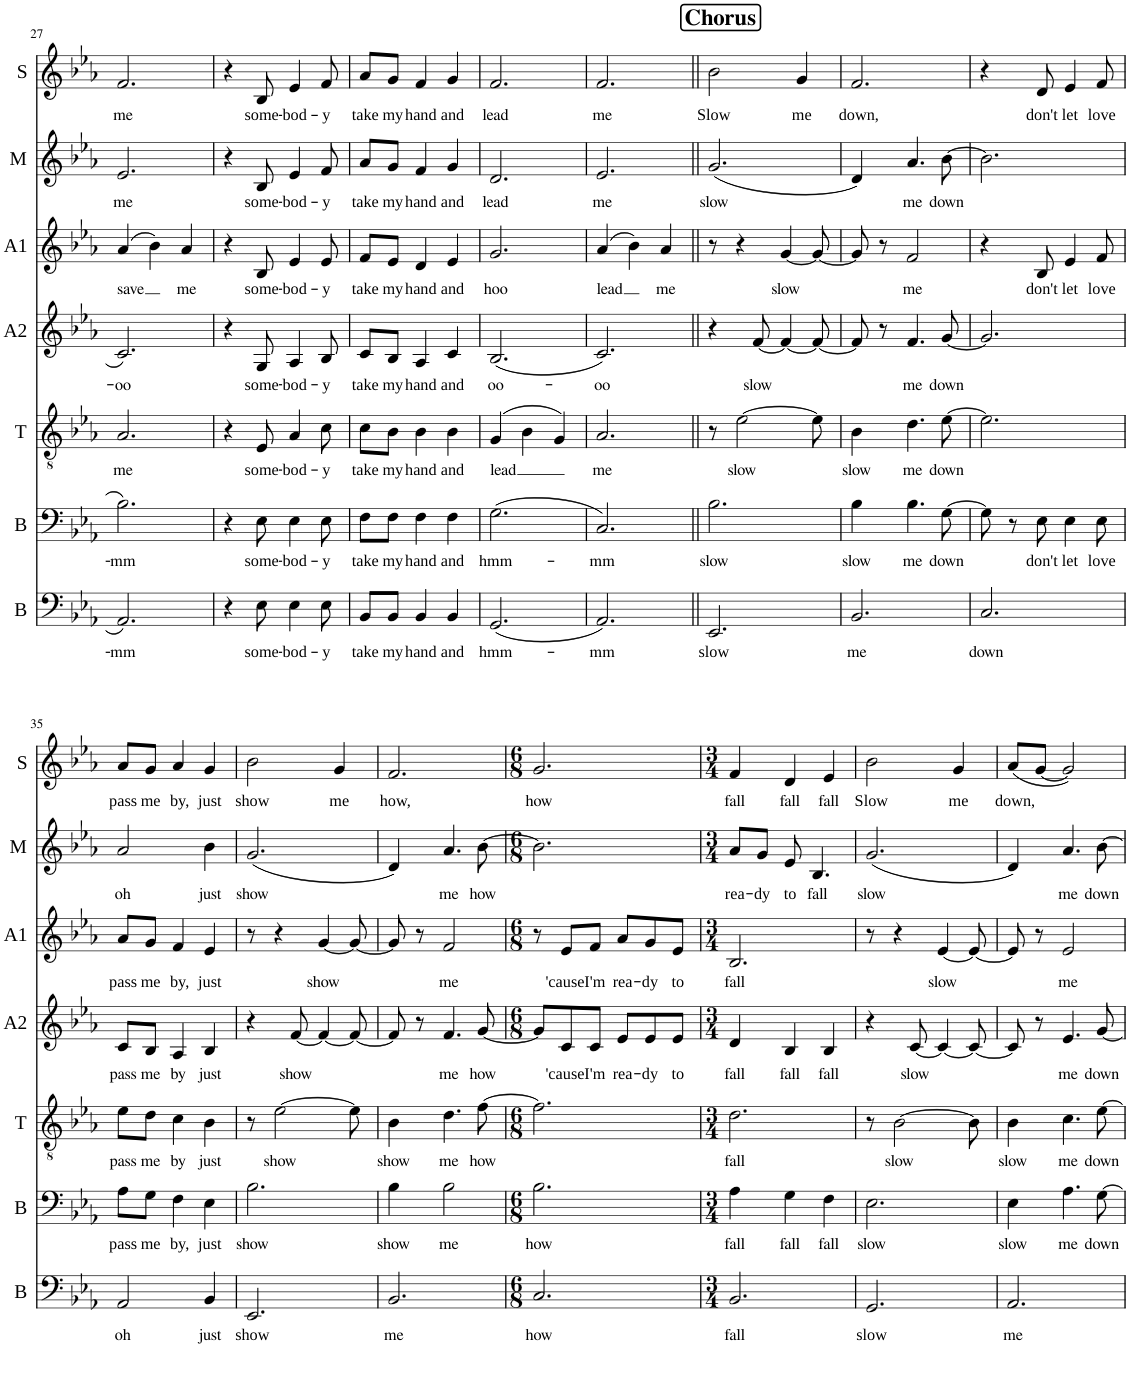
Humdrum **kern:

**kern	**text	**kern	**text	**kern	**text	**kern	**text	**kern	**text	**kern	**text	**kern	**text
*part7	*part7	*part6	*part6	*part5	*part5	*part4	*part4	*part3	*part3	*part2	*part2	*part1	*part1
*staff7	*staff7	*staff6	*staff6	*staff5	*staff5	*staff4	*staff4	*staff3	*staff3	*staff2	*staff2	*staff1	*staff1
*I"Bass	*	*I"Baritone	*	*I"Tenor	*	*I"Alto 2	*	*I"Alto 1	*	*I"Mezzo	*	*I"Soprano	*
*I'B	*	*I'B	*	*I'T	*	*I'A2	*	*I'A1	*	*I'M	*	*I'S	*
!!LO:PB:g=z
*clefF4	*	*clefF4	*	*clefGv2	*	*clefG2	*	*clefG2	*	*clefG2	*	*clefG2	*
*k[b-e-a-]	*	*k[b-e-a-]	*	*k[b-e-a-]	*	*k[b-e-a-]	*	*k[b-e-a-]	*	*k[b-e-a-]	*	*k[b-e-a-]	*
*M3/4	*	*M3/4	*	*M3/4	*	*M3/4	*	*M3/4	*	*M3/4	*	*M3/4	*
=27	=27	=27	=27	=27	=27	=27	=27	=27	=27	=27	=27	=27	=27
!	!LO:LY:b	!	!LO:LY:b	!	!LO:LY:b	!	!LO:LY:b	!	!LO:LY:b	!	!LO:LY:b	!	!LO:LY:b
2.AA-/	-mm	2.B-\	-mm	2.A-/	me	2.c/	-oo	(4a-/	save	2.e-/	me	2.f/	me
.	.	.	.	.	.	.	.	4b-\)	.	.	.	.	.
!	!	!	!	!	!	!	!	!	!LO:LY:b	!	!	!	!
.	.	.	.	.	.	.	.	4a-/	me	.	.	.	.
=28	=28	=28	=28	=28	=28	=28	=28	=28	=28	=28	=28	=28	=28
4r	.	4r	.	4r	.	4r	.	4r	.	4r	.	4r	.
!	!LO:LY:b	!	!LO:LY:b	!	!LO:LY:b	!	!LO:LY:b	!	!LO:LY:b	!	!LO:LY:b	!	!LO:LY:b
8E-\	some-	8E-\	some-	8E-/	some-	8G/	some-	8B-/	some-	8B-/	some-	8B-/	some-
!	!LO:LY:b	!	!LO:LY:b	!	!LO:LY:b	!	!LO:LY:b	!	!LO:LY:b	!	!LO:LY:b	!	!LO:LY:b
4E-\	-bod-	4E-\	-bod-	4A-/	-bod-	4A-/	-bod-	4e-/	-bod-	4e-/	-bod-	4e-/	-bod-
!	!LO:LY:b	!	!LO:LY:b	!	!LO:LY:b	!	!LO:LY:b	!	!LO:LY:b	!	!LO:LY:b	!	!LO:LY:b
8E-\	-y	8E-\	-y	8c\	-y	8B-/	-y	8e-/	-y	8f/	-y	8f/	-y
=29	=29	=29	=29	=29	=29	=29	=29	=29	=29	=29	=29	=29	=29
!	!LO:LY:b	!	!LO:LY:b	!	!LO:LY:b	!	!LO:LY:b	!	!LO:LY:b	!	!LO:LY:b	!	!LO:LY:b
8BB-/L	take	8F\L	take	8c\L	take	8c/L	take	8f/L	take	8a-/L	take	8a-/L	take
!	!LO:LY:b	!	!LO:LY:b	!	!LO:LY:b	!	!LO:LY:b	!	!LO:LY:b	!	!LO:LY:b	!	!LO:LY:b
8BB-/J	my	8F\J	my	8B-\J	my	8B-/J	my	8e-/J	my	8g/J	my	8g/J	my
!	!LO:LY:b	!	!LO:LY:b	!	!LO:LY:b	!	!LO:LY:b	!	!LO:LY:b	!	!LO:LY:b	!	!LO:LY:b
4BB-/	hand	4F\	hand	4B-\	hand	4A-/	hand	4d/	hand	4f/	hand	4f/	hand
!	!LO:LY:b	!	!LO:LY:b	!	!LO:LY:b	!	!LO:LY:b	!	!LO:LY:b	!	!LO:LY:b	!	!LO:LY:b
4BB-/	and	4F\	and	4B-\	and	4c/	and	4e-/	and	4g/	and	4g/	and
=30	=30	=30	=30	=30	=30	=30	=30	=30	=30	=30	=30	=30	=30
!	!LO:LY:b	!	!LO:LY:b	!	!LO:LY:b	!	!LO:LY:b	!	!LO:LY:b	!	!LO:LY:b	!	!LO:LY:b
(2.GG/	hmm-	(2.G\	hmm-	(4G/	-lead	(2.B-/	oo-	2.g/	hoo	2.d/	lead	2.f/	lead
.	.	.	.	4B-\	.	.	.	.	.	.	.	.	.
.	.	.	.	4G/)	.	.	.	.	.	.	.	.	.
=31	=31	=31	=31	=31	=31	=31	=31	=31	=31	=31	=31	=31	=31
!	!LO:LY:b	!	!LO:LY:b	!	!LO:LY:b	!	!LO:LY:b	!	!LO:LY:b	!	!LO:LY:b	!	!LO:LY:b
2.AA-/)	-mm	2.C/)	-mm	2.A-/	me	2.c/)	-oo	(4a-/	lead	2.e-/	me	2.f/	me
.	.	.	.	.	.	.	.	4b-\)	.	.	.	.	.
!	!	!	!	!	!	!	!	!	!LO:LY:b	!	!	!	!
.	.	.	.	.	.	.	.	4a-/	me	.	.	.	.
!!LO:REH:place=s1:a:B:cj:fs=14:t=Chorus
=32||	=32||	=32||	=32||	=32||	=32||	=32||	=32||	=32||	=32||	=32||	=32||	=32||	=32||
!	!LO:LY:b	!	!LO:LY:b	!	!	!	!	!	!	!	!LO:LY:b	!	!LO:LY:b
2.EE-/	slow	2.B-\	slow	8r	.	4r	.	8r	.	(2.g/	slow	2b-\	Slow
!	!	!	!	!	!LO:LY:b	!	!	!	!	!	!	!	!
.	.	.	.	[2e-\	slow	.	.	4r	.	.	.	.	.
!	!	!	!	!	!	!	!LO:LY:b	!	!	!	!	!	!
.	.	.	.	.	.	[8f/	slow	.	.	.	.	.	.
!	!	!	!	!	!	!	!	!	!LO:LY:b	!	!	!	!
.	.	.	.	.	.	4f/_	.	[4g/	slow	.	.	.	.
!	!	!	!	!	!	!	!	!	!	!	!	!	!LO:LY:b
.	.	.	.	.	.	.	.	.	.	.	.	4g/	me
.	.	.	.	8e-\]	.	8f/_	.	8g/_	.	.	.	.	.
=33	=33	=33	=33	=33	=33	=33	=33	=33	=33	=33	=33	=33	=33
!	!LO:LY:b	!	!LO:LY:b	!	!LO:LY:b	!	!	!	!	!	!	!	!LO:LY:b
2.BB-/	me	4B-\	slow	4B-\	slow	8f/]	.	8g/]	.	4d/)	.	2.f/	down,
.	.	.	.	.	.	8r	.	8r	.	.	.	.	.
!	!	!	!LO:LY:b	!	!LO:LY:b	!	!LO:LY:b	!	!LO:LY:b	!	!LO:LY:b	!	!
.	.	4.B-\	me	4.d\	me	4.f/	me	2f/	me	4.a-/	me	.	.
!	!	!	!LO:LY:b	!	!LO:LY:b	!	!LO:LY:b	!	!	!	!LO:LY:b	!	!
.	.	[8G\	down	[8e-\	down	[8g/	down	.	.	[8b-\	down	.	.
=34	=34	=34	=34	=34	=34	=34	=34	=34	=34	=34	=34	=34	=34
!	!LO:LY:b	!	!	!	!	!	!	!	!	!	!	!	!
2.C/	down	8G\]	.	2.e-\]	.	2.g/]	.	4r	.	2.b-\]	.	4r	.
.	.	8r	.	.	.	.	.	.	.	.	.	.	.
!	!	!	!LO:LY:b	!	!	!	!	!	!LO:LY:b	!	!	!	!LO:LY:b
.	.	8E-\	don't	.	.	.	.	8B-/	don't	.	.	8d/	don't
!	!	!	!LO:LY:b	!	!	!	!	!	!LO:LY:b	!	!	!	!LO:LY:b
.	.	4E-\	let	.	.	.	.	4e-/	let	.	.	4e-/	let
!	!	!	!LO:LY:b	!	!	!	!	!	!LO:LY:b	!	!	!	!LO:LY:b
.	.	8E-\	love	.	.	.	.	8f/	love	.	.	8f/	love
!!LO:LB:g=z
=35	=35	=35	=35	=35	=35	=35	=35	=35	=35	=35	=35	=35	=35
!	!LO:LY:b	!	!LO:LY:b	!	!LO:LY:b	!	!LO:LY:b	!	!LO:LY:b	!	!LO:LY:b	!	!LO:LY:b
2AA-/	oh	8A-\L	pass	8e-\L	pass	8c/L	pass	8a-/L	pass	2a-/	oh	8a-/L	pass
!	!	!	!LO:LY:b	!	!LO:LY:b	!	!LO:LY:b	!	!LO:LY:b	!	!	!	!LO:LY:b
.	.	8G\J	me	8d\J	me	8B-/J	me	8g/J	me	.	.	8g/J	me
!	!	!	!LO:LY:b	!	!LO:LY:b	!	!LO:LY:b	!	!LO:LY:b	!	!	!	!LO:LY:b
.	.	4F\	by,	4c\	by	4A-/	by	4f/	by,	.	.	4a-/	by,
!	!LO:LY:b	!	!LO:LY:b	!	!LO:LY:b	!	!LO:LY:b	!	!LO:LY:b	!	!LO:LY:b	!	!LO:LY:b
4BB-/	just	4E-\	just	4B-\	just	4B-/	just	4e-/	just	4b-\	just	4g/	just
=36	=36	=36	=36	=36	=36	=36	=36	=36	=36	=36	=36	=36	=36
!	!LO:LY:b	!	!LO:LY:b	!	!	!	!	!	!	!	!LO:LY:b	!	!LO:LY:b
2.EE-/	show	2.B-\	show	8r	.	4r	.	8r	.	(2.g/	show	2b-\	show
!	!	!	!	!	!LO:LY:b	!	!	!	!	!	!	!	!
.	.	.	.	[2e-\	show	.	.	4r	.	.	.	.	.
!	!	!	!	!	!	!	!LO:LY:b	!	!	!	!	!	!
.	.	.	.	.	.	[8f/	show	.	.	.	.	.	.
!	!	!	!	!	!	!	!	!	!LO:LY:b	!	!	!	!
.	.	.	.	.	.	4f/_	.	[4g/	show	.	.	.	.
!	!	!	!	!	!	!	!	!	!	!	!	!	!LO:LY:b
.	.	.	.	.	.	.	.	.	.	.	.	4g/	me
.	.	.	.	8e-\]	.	8f/_	.	8g/_	.	.	.	.	.
=37	=37	=37	=37	=37	=37	=37	=37	=37	=37	=37	=37	=37	=37
!	!LO:LY:b	!	!LO:LY:b	!	!LO:LY:b	!	!	!	!	!	!	!	!LO:LY:b
2.BB-/	me	4B-\	show	4B-\	show	8f/]	.	8g/]	.	4d/)	.	2.f/	how,
.	.	.	.	.	.	8r	.	8r	.	.	.	.	.
!	!	!	!LO:LY:b	!	!LO:LY:b	!	!LO:LY:b	!	!LO:LY:b	!	!LO:LY:b	!	!
.	.	2B-\	me	4.d\	me	4.f/	me	2f/	me	4.a-/	me	.	.
!	!	!	!	!	!LO:LY:b	!	!LO:LY:b	!	!	!	!LO:LY:b	!	!
.	.	.	.	[8f\	how	[8g/	how	.	.	[8b-\	how	.	.
=38	=38	=38	=38	=38	=38	=38	=38	=38	=38	=38	=38	=38	=38
*M6/8	*	*M6/8	*	*M6/8	*	*M6/8	*	*M6/8	*	*M6/8	*	*M6/8	*
!	!LO:LY:b	!	!LO:LY:b	!	!	!	!	!	!	!	!	!	!LO:LY:b
2.C/	how	2.B-\	how	2.f\]	.	8g/L]	.	8r	.	2.b-\]	.	2.g/	how
!	!	!	!	!	!	!	!LO:LY:b	!	!LO:LY:b	!	!	!	!
.	.	.	.	.	.	8c/	'cause	8e-/L	'cause	.	.	.	.
!	!	!	!	!	!	!	!LO:LY:b	!	!LO:LY:b	!	!	!	!
.	.	.	.	.	.	8c/J	I'm	8f/J	I'm	.	.	.	.
!	!	!	!	!	!	!	!LO:LY:b	!	!LO:LY:b	!	!	!	!
.	.	.	.	.	.	8e-/L	rea-	8a-/L	rea-	.	.	.	.
!	!	!	!	!	!	!	!LO:LY:b	!	!LO:LY:b	!	!	!	!
.	.	.	.	.	.	8e-/	-dy	8g/	-dy	.	.	.	.
!	!	!	!	!	!	!	!LO:LY:b	!	!LO:LY:b	!	!	!	!
.	.	.	.	.	.	8e-/J	to	8e-/J	to	.	.	.	.
=39	=39	=39	=39	=39	=39	=39	=39	=39	=39	=39	=39	=39	=39
*M3/4	*	*M3/4	*	*M3/4	*	*M3/4	*	*M3/4	*	*M3/4	*	*M3/4	*
!	!LO:LY:b	!	!LO:LY:b	!	!LO:LY:b	!	!LO:LY:b	!	!LO:LY:b	!	!LO:LY:b	!	!LO:LY:b
2.BB-/	fall	4A-\	fall	2.d\	fall	4d/	fall	2.B-/	fall	8a-/L	rea-	4f/	fall
!	!	!	!	!	!	!	!	!	!	!	!LO:LY:b	!	!
.	.	.	.	.	.	.	.	.	.	8g/J	-dy	.	.
!	!	!	!LO:LY:b	!	!	!	!LO:LY:b	!	!	!	!LO:LY:b	!	!LO:LY:b
.	.	4G\	fall	.	.	4B-/	fall	.	.	8e-/	to	4d/	fall
!	!	!	!	!	!	!	!	!	!	!	!LO:LY:b	!	!
.	.	.	.	.	.	.	.	.	.	4.B-/	fall	.	.
!	!	!	!LO:LY:b	!	!	!	!LO:LY:b	!	!	!	!	!	!LO:LY:b
.	.	4F\	fall	.	.	4B-/	fall	.	.	.	.	4e-/	fall
=40	=40	=40	=40	=40	=40	=40	=40	=40	=40	=40	=40	=40	=40
!	!LO:LY:b	!	!LO:LY:b	!	!	!	!	!	!	!	!LO:LY:b	!	!LO:LY:b
2.GG/	slow	2.E-\	slow	8r	.	4r	.	8r	.	(2.g/	slow	2b-\	Slow
!	!	!	!	!	!LO:LY:b	!	!	!	!	!	!	!	!
.	.	.	.	[2B-\	slow	.	.	4r	.	.	.	.	.
!	!	!	!	!	!	!	!LO:LY:b	!	!	!	!	!	!
.	.	.	.	.	.	[8c/	slow	.	.	.	.	.	.
!	!	!	!	!	!	!	!	!	!LO:LY:b	!	!	!	!
.	.	.	.	.	.	4c/_	.	[4e-/	slow	.	.	.	.
!	!	!	!	!	!	!	!	!	!	!	!	!	!LO:LY:b
.	.	.	.	.	.	.	.	.	.	.	.	4g/	me
.	.	.	.	8B-\]	.	8c/_	.	8e-/_	.	.	.	.	.
=41	=41	=41	=41	=41	=41	=41	=41	=41	=41	=41	=41	=41	=41
!	!LO:LY:b	!	!LO:LY:b	!	!LO:LY:b	!	!	!	!	!	!	!	!LO:LY:b
2.AA-/	me	4E-\	slow	4B-\	slow	8c/]	.	8e-/]	.	4d/)	.	(8a-/L	down,
.	.	.	.	.	.	8r	.	8r	.	.	.	[8g/J	.
!	!	!	!LO:LY:b	!	!LO:LY:b	!	!LO:LY:b	!	!LO:LY:b	!	!LO:LY:b	!	!
.	.	4.A-\	me	4.c\	me	4.e-/	me	2e-/	me	4.a-/	me	2g/])	.
!	!	!	!LO:LY:b	!	!LO:LY:b	!	!LO:LY:b	!	!	!	!LO:LY:b	!	!
.	.	[8G\	down	[8e-\	down	[8g/	down	.	.	[8b-\	down	.	.
=	=	=	=	=	=	=	=	=	=	=	=	=	=
*-	*-	*-	*-	*-	*-	*-	*-	*-	*-	*-	*-	*-	*-
